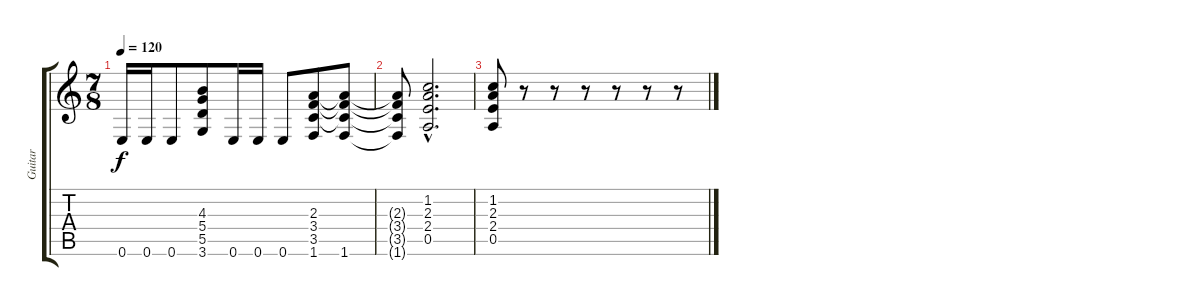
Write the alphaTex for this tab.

\track ("Guitar" "Guitar") {instrument acousticguitarnylon}
\staff {score tabs}
\tuning (E4 B3 G3 D3 A2 E2) {hide}
\ts (7 8)
\tempo 120
\clef g2
\ks c
0.6.16{dy f} 0.6.16 0.6.8 (4.3 5.4 5.5 3.6).8 0.6.16 0.6.16 0.6.8 (2.3 3.4 3.5 1.6).8 (2.3{t} 3.4{t} 3.5{t} 1.6).8 |
(2.3{t} 3.4{t} 3.5{t} 1.6{t}).8 (1.2{hac} 2.3{hac} 2.4{hac} 0.5{hac}).2{d} |
(1.2 2.3 2.4 0.5).8 r.8 r.8 r.8 r.8 r.8 r.8
